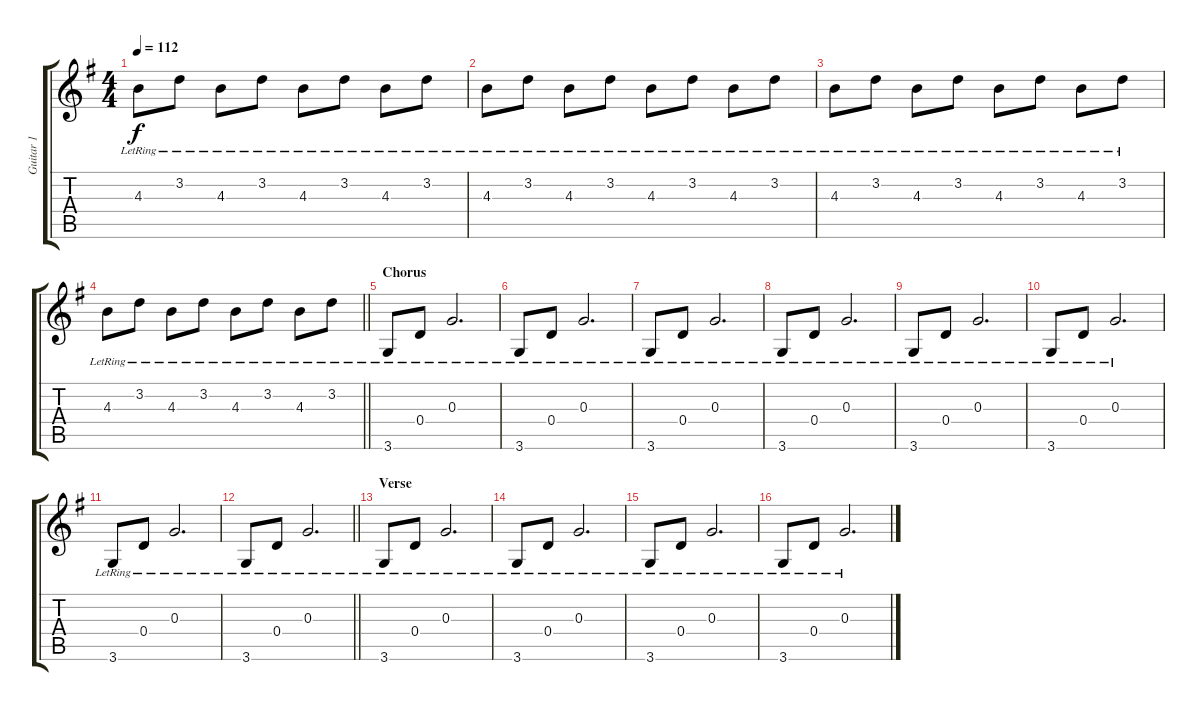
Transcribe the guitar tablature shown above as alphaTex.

\track ("Guitar 1" "Guitar 1") {instrument electricguitarclean}
\staff {score tabs}
\tuning (E4 B3 G3 D3 A2 E2) {hide}
\ts (4 4)
\tempo 112
\clef g2
\ks g
4.3{lr}.8{dy f} 3.2{lr}.8 4.3{lr}.8 3.2{lr}.8 4.3{lr}.8 3.2{lr}.8 4.3{lr}.8 3.2{lr}.8 |
4.3{lr}.8 3.2{lr}.8 4.3{lr}.8 3.2{lr}.8 4.3{lr}.8 3.2{lr}.8 4.3{lr}.8 3.2{lr}.8 |
4.3{lr}.8 3.2{lr}.8 4.3{lr}.8 3.2{lr}.8 4.3{lr}.8 3.2{lr}.8 4.3{lr}.8 3.2{lr}.8 |
\barLineRight lightlight
4.3{lr}.8 3.2{lr}.8 4.3{lr}.8 3.2{lr}.8 4.3{lr}.8 3.2{lr}.8 4.3{lr}.8 3.2{lr}.8 |
\section ("" "Chorus")
3.6{lr}.8 0.4{lr}.8 0.3{lr}.2{d} |
3.6{lr}.8 0.4{lr}.8 0.3{lr}.2{d} |
3.6{lr}.8 0.4{lr}.8 0.3{lr}.2{d} |
3.6{lr}.8 0.4{lr}.8 0.3{lr}.2{d} |
3.6{lr}.8 0.4{lr}.8 0.3{lr}.2{d} |
3.6{lr}.8 0.4{lr}.8 0.3{lr}.2{d} |
3.6{lr}.8 0.4{lr}.8 0.3{lr}.2{d} |
\barLineRight lightlight
3.6{lr}.8 0.4{lr}.8 0.3{lr}.2{d} |
\section ("" "Verse")
3.6{lr}.8 0.4{lr}.8 0.3{lr}.2{d} |
3.6{lr}.8 0.4{lr}.8 0.3{lr}.2{d} |
3.6{lr}.8 0.4{lr}.8 0.3{lr}.2{d} |
3.6{lr}.8 0.4{lr}.8 0.3{lr}.2{d}
